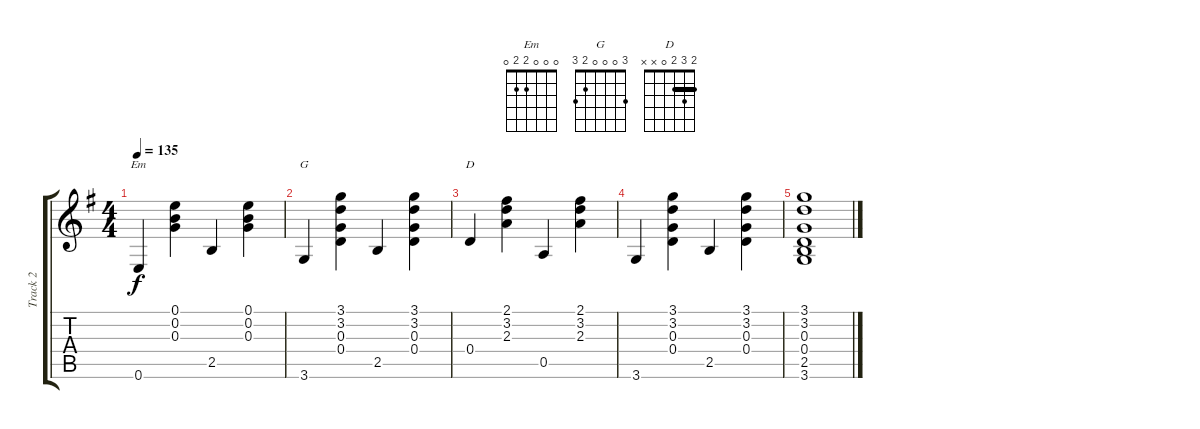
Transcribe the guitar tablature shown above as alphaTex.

\track ("Track 2" "Track 2") {instrument acousticguitarsteel}
\staff {score tabs}
\tuning (E4 B3 G3 D3 A2 E2) {hide}
\chord ("Em" 0 0 0 2 2 0)
\chord ("G" 3 0 0 0 2 3)
\chord ("D" 2 3 2 0 x x) {barre 2}
\ts (4 4)
\tempo 135
\clef g2
\ks g
0.6.4{ch "Em" dy f} (0.1 0.2 0.3).4 2.5.4 (0.1 0.2 0.3).4 |
3.6.4{ch "G"} (3.1 3.2 0.3 0.4).4 2.5.4 (3.1 3.2 0.3 0.4).4 |
0.4.4{ch "D"} (2.1 3.2 2.3).4 0.5.4 (2.1 3.2 2.3).4 |
3.6.4 (3.1 3.2 0.3 0.4).4 2.5.4 (3.1 3.2 0.3 0.4).4 |
(3.1 3.2 0.3 0.4 2.5 3.6).1
